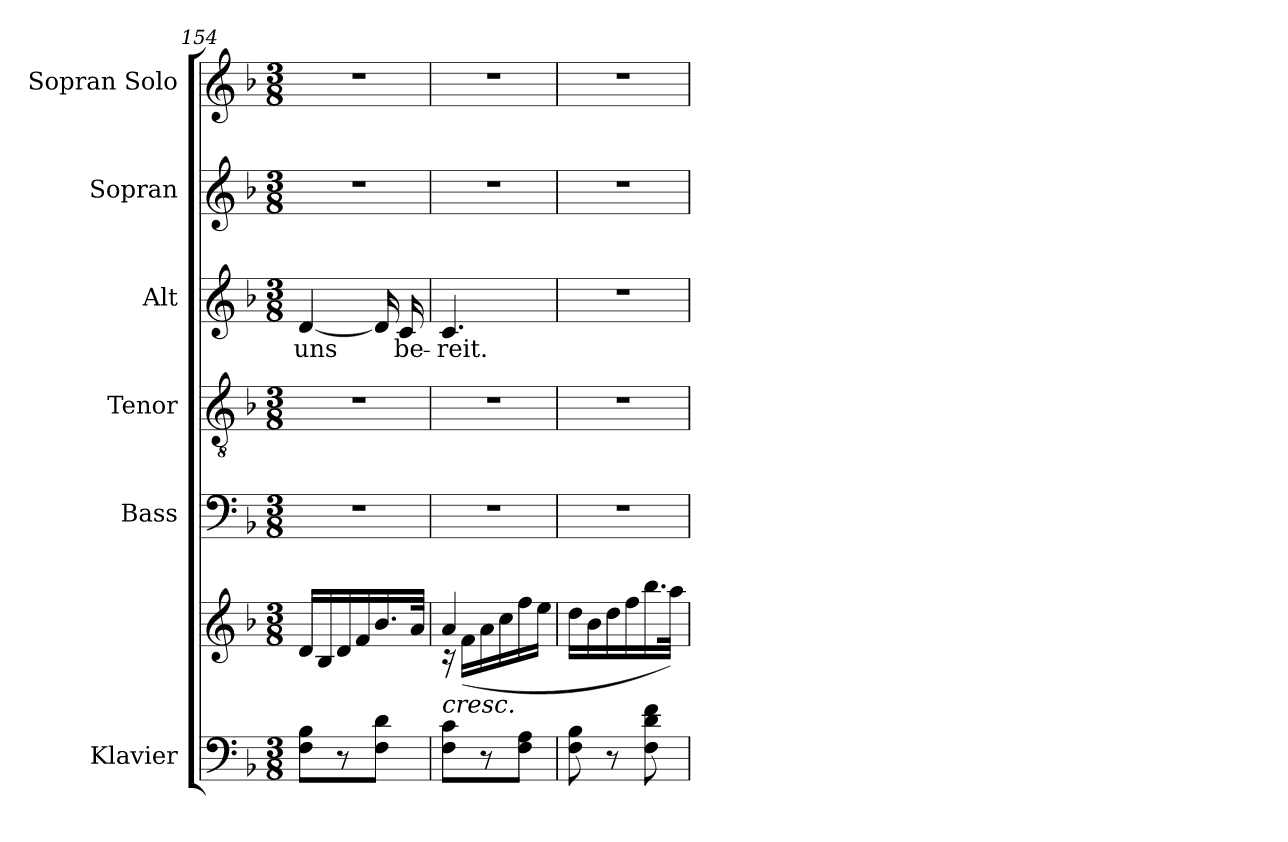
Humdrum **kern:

**kern	**kern	**kern	**kern	**kern	**text	**kern	**kern
*part6	*part6	*part5	*part4	*part3	*part3	*part2	*part1
*staff7	*staff6	*staff5	*staff4	*staff3	*staff3	*staff2	*staff1
*I"Klavier	*	*I"Bass	*I"Tenor	*I"Alt	*	*I"Sopran	*I"Sopran Solo
*	*	*I'B	*I'T	*I'A	*	*I'S	*
*clefF4	*clefG2	*clefF4	*clefGv2	*clefG2	*	*clefG2	*clefG2
*k[b-]	*k[b-]	*k[b-]	*k[b-]	*k[b-]	*	*k[b-]	*k[b-]
*M3/8	*M3/8	*M3/8	*M3/8	*M3/8	*	*M3/8	*M3/8
=154	=154	=154	=154	=154	=154	=154	=154
!	!	!	!	!	!LO:LY:b	!	!
8F\ 8B-\L	16d/LL	4.r	4.r	[4d/	uns	4.r	4.r
.	16B-/	.	.	.	.	.	.
8r	16d/	.	.	.	.	.	.
.	16f/	.	.	.	.	.	.
8F\ 8d\J	16.b-/	.	.	16d/]	.	.	.
!	!	!	!	!	!LO:LY:b	!	!
.	.	.	.	16c/	be-	.	.
.	32a/JJk	.	.	.	.	.	.
=155	=155	=155	=155	=155	=155	=155	=155
*	*^	*	*	*	*	*	*
!LO:TX:a:i:t=cresc.	!	!	!	!	!	!	!	!
!	!	!	!	!	!	!LO:LY:b	!	!
8F\ 8c\L	4a/	16r	4.r	4.r	4.c/	-reit.	4.r	4.r
.	.	(>16f\LL	.	.	.	.	.	.
8r	.	16a\	.	.	.	.	.	.
.	.	16cc\	.	.	.	.	.	.
8F\ 8A\J	8rffyy	16ff\	.	.	.	.	.	.
.	.	16ee\JJ	.	.	.	.	.	.
*	*v	*v	*	*	*	*	*	*
!!LO:PB:g=z
=156	=156	=156	=156	=156	=156	=156	=156
8F\ 8B-\	16dd\LL	4.r	4.r	4.r	.	4.r	4.r
.	16b-\	.	.	.	.	.	.
8r	16dd\	.	.	.	.	.	.
.	16ff\	.	.	.	.	.	.
8F\ 8d\ 8f\	16.bb-\	.	.	.	.	.	.
.	32aa\JJk)	.	.	.	.	.	.
=	=	=	=	=	=	=	=
*-	*-	*-	*-	*-	*-	*-	*-
